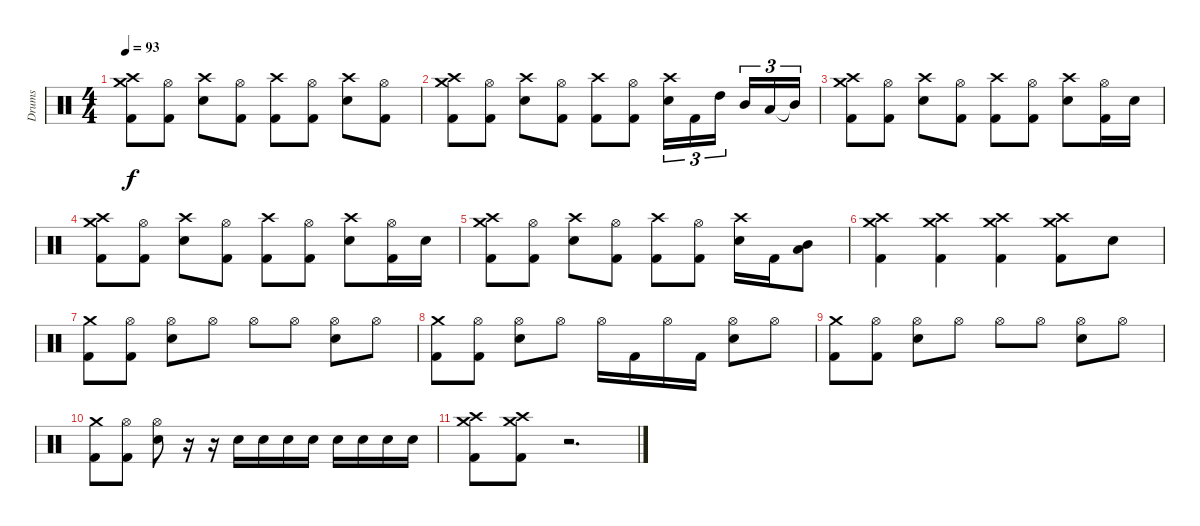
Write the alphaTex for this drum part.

\track ("Drums" "Drums") {instrument percussion}
\staff {score}
\articulation defaults
\ts (4 4)
\tempo 93
\clef neutral
\ks c
("Crash high (hit)" "Crash medium (hit)" "Kick (hit) 2").8{dy f} ("Hi-Hat (open)" "Kick (hit) 2").8 ("Crash high (hit)" "Electric Snare (hit)").8 ("Hi-Hat (open)" "Kick (hit) 2").8 ("Crash high (hit)" "Kick (hit) 2").8 ("Hi-Hat (open)" "Kick (hit) 2").8 ("Crash high (hit)" "Electric Snare (hit)").8 ("Hi-Hat (open)" "Kick (hit) 2").8 |
("Crash high (hit)" "Crash medium (hit)" "Kick (hit) 2").8 ("Hi-Hat (open)" "Kick (hit) 2").8 ("Crash high (hit)" "Electric Snare (hit)").8 ("Hi-Hat (open)" "Kick (hit) 2").8 ("Crash high (hit)" "Kick (hit) 2").8 ("Hi-Hat (open)" "Kick (hit) 2").8 ("Crash high (hit)" "Electric Snare (hit)").16{tu (3 2)} "Kick (hit) 2".16{tu (3 2)} "High Tom (hit)".16{tu (3 2) beam splitsecondary} "Mid Tom (hit)".16{tu (3 2)} "Low Tom (hit)".16{tu (3 2)} "Mid Tom (hit)"{t}.16{tu (3 2)} |
("Crash high (hit)" "Crash medium (hit)" "Kick (hit) 2").8 ("Hi-Hat (open)" "Kick (hit) 2").8 ("Crash high (hit)" "Electric Snare (hit)").8 ("Hi-Hat (open)" "Kick (hit) 2").8 ("Crash high (hit)" "Kick (hit) 2").8 ("Hi-Hat (open)" "Kick (hit) 2").8 ("Crash high (hit)" "Electric Snare (hit)").8 ("Hi-Hat (open)" "Kick (hit) 2").16 "Electric Snare (hit)".16 |
("Crash high (hit)" "Crash medium (hit)" "Kick (hit) 2").8 ("Hi-Hat (open)" "Kick (hit) 2").8 ("Crash high (hit)" "Electric Snare (hit)").8 ("Hi-Hat (open)" "Kick (hit) 2").8 ("Crash high (hit)" "Kick (hit) 2").8 ("Hi-Hat (open)" "Kick (hit) 2").8 ("Crash high (hit)" "Electric Snare (hit)").8 ("Hi-Hat (open)" "Kick (hit) 2").16 "Electric Snare (hit)".16 |
("Crash high (hit)" "Crash medium (hit)" "Kick (hit) 2").8 ("Hi-Hat (open)" "Kick (hit) 2").8 ("Crash high (hit)" "Electric Snare (hit)").8 ("Hi-Hat (open)" "Kick (hit) 2").8 ("Crash high (hit)" "Kick (hit) 2").8 ("Hi-Hat (open)" "Kick (hit) 2").8 ("Crash high (hit)" "Electric Snare (hit)").16 "Kick (hit) 2".16 ("Mid Tom (hit)" "Low Tom (hit)").8 |
("Crash high (hit)" "Crash medium (hit)" "Kick (hit) 2").4 ("Crash high (hit)" "Crash medium (hit)" "Kick (hit) 2").4 ("Crash high (hit)" "Crash medium (hit)" "Kick (hit) 2").4 ("Crash high (hit)" "Crash medium (hit)" "Kick (hit) 2").8 "Electric Snare (hit)".8 |
("Crash medium (hit)" "Kick (hit) 2").8 ("Hi-Hat (open)" "Kick (hit) 2").8 ("Hi-Hat (open)" "Electric Snare (hit)").8 "Hi-Hat (open)".8 "Hi-Hat (open)".8 "Hi-Hat (open)".8 ("Hi-Hat (open)" "Electric Snare (hit)").8 "Hi-Hat (open)".8 |
("Crash medium (hit)" "Kick (hit) 2").8 ("Hi-Hat (open)" "Kick (hit) 2").8 ("Hi-Hat (open)" "Electric Snare (hit)").8 "Hi-Hat (open)".8 "Hi-Hat (open)".16 "Kick (hit) 2".16 "Hi-Hat (open)".16 "Kick (hit) 2".16 ("Hi-Hat (open)" "Electric Snare (hit)").8 "Hi-Hat (open)".8 |
("Crash medium (hit)" "Kick (hit) 2").8 ("Hi-Hat (open)" "Kick (hit) 2").8 ("Hi-Hat (open)" "Electric Snare (hit)").8 "Hi-Hat (open)".8 "Hi-Hat (open)".8 "Hi-Hat (open)".8 ("Hi-Hat (open)" "Electric Snare (hit)").8 "Hi-Hat (open)".8 |
("Crash medium (hit)" "Kick (hit) 2").8 ("Hi-Hat (open)" "Kick (hit) 2").8 ("Hi-Hat (open)" "Electric Snare (hit)").8 r.16 r.16 "Electric Snare (hit)".16 "Electric Snare (hit)".16 "Electric Snare (hit)".16 "Electric Snare (hit)".16 "Electric Snare (hit)".16 "Electric Snare (hit)".16 "Electric Snare (hit)".16 "Electric Snare (hit)".16 |
("Crash high (hit)" "Crash medium (hit)" "Kick (hit) 2").8 ("Crash high (hit)" "Crash medium (hit)" "Kick (hit) 2").8 r.2{d}
